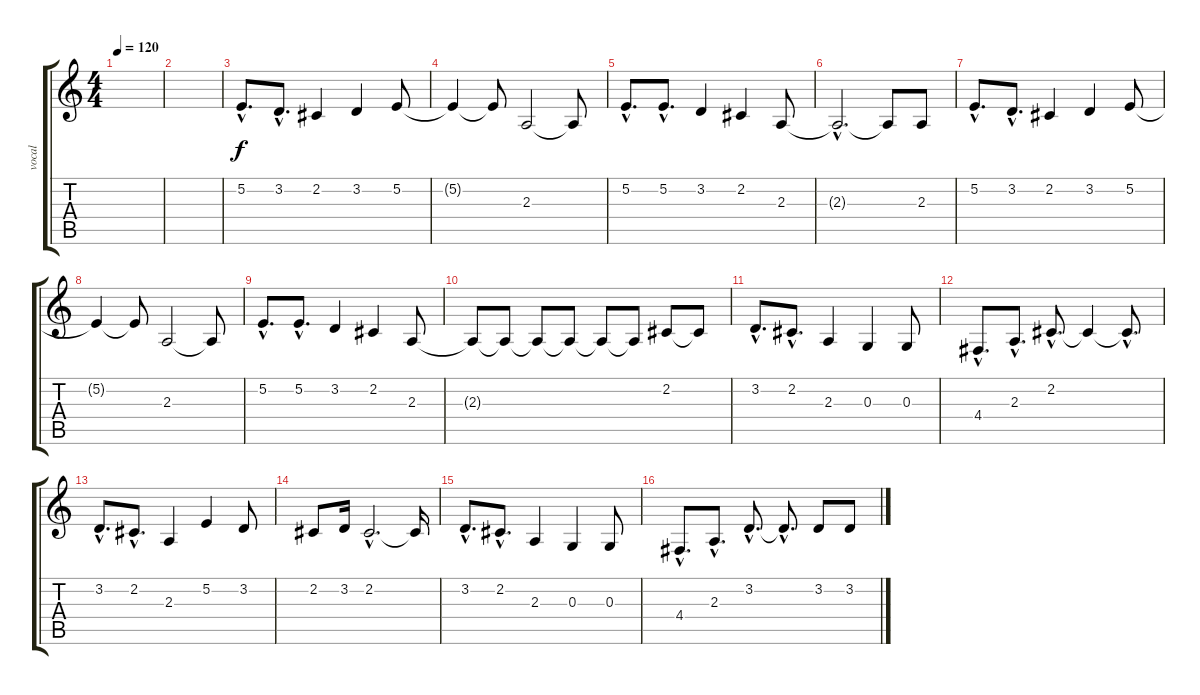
\track ("vocal" "vocal") {instrument lead8bassandlead}
\staff {score tabs}
\tuning (E4 B3 G3 D3 A2 E2) {hide}
\ts (4 4)
\tempo 120
\clef g2
\ks c
|
|
5.2{hac}.8{d} 3.2{hac}.8{d} 2.2.4 3.2.4 5.2.8 |
5.2{t}.4 5.2{t}.8 2.3.2 2.3{t}.8 |
5.2{hac}.8{d} 5.2{hac}.8{d} 3.2.4 2.2.4 2.3.8 |
2.3{hac t}.2{d} 2.3{t}.8 2.3.8 |
5.2{hac}.8{d} 3.2{hac}.8{d} 2.2.4 3.2.4 5.2.8 |
5.2{t}.4 5.2{t}.8 2.3.2 2.3{t}.8 |
5.2{hac}.8{d} 5.2{hac}.8{d} 3.2.4 2.2.4 2.3.8 |
2.3{t}.8 2.3{t}.8 2.3{t}.8 2.3{t}.8 2.3{t}.8 2.3{t}.8 2.2.8 2.2{t}.8 |
3.2{hac}.8{d} 2.2{hac}.8{d} 2.3.4 0.3.4 0.3.8 |
4.4{hac}.8{d} 2.3{hac}.8{d} 2.2{hac}.8{d} 2.2{t}.4 2.2{hac t}.8{d} |
3.2{hac}.8{d} 2.2{hac}.8{d} 2.3.4 5.2.4 3.2.8 |
2.2.8 3.2.16 2.2{hac}.2{d} 2.2{t}.16 |
3.2{hac}.8{d} 2.2{hac}.8{d} 2.3.4 0.3.4 0.3.8 |
4.4{hac}.8{d} 2.3{hac}.8{d} 3.2{hac}.8{d} 3.2{hac t}.8{d} 3.2.8 3.2.8
